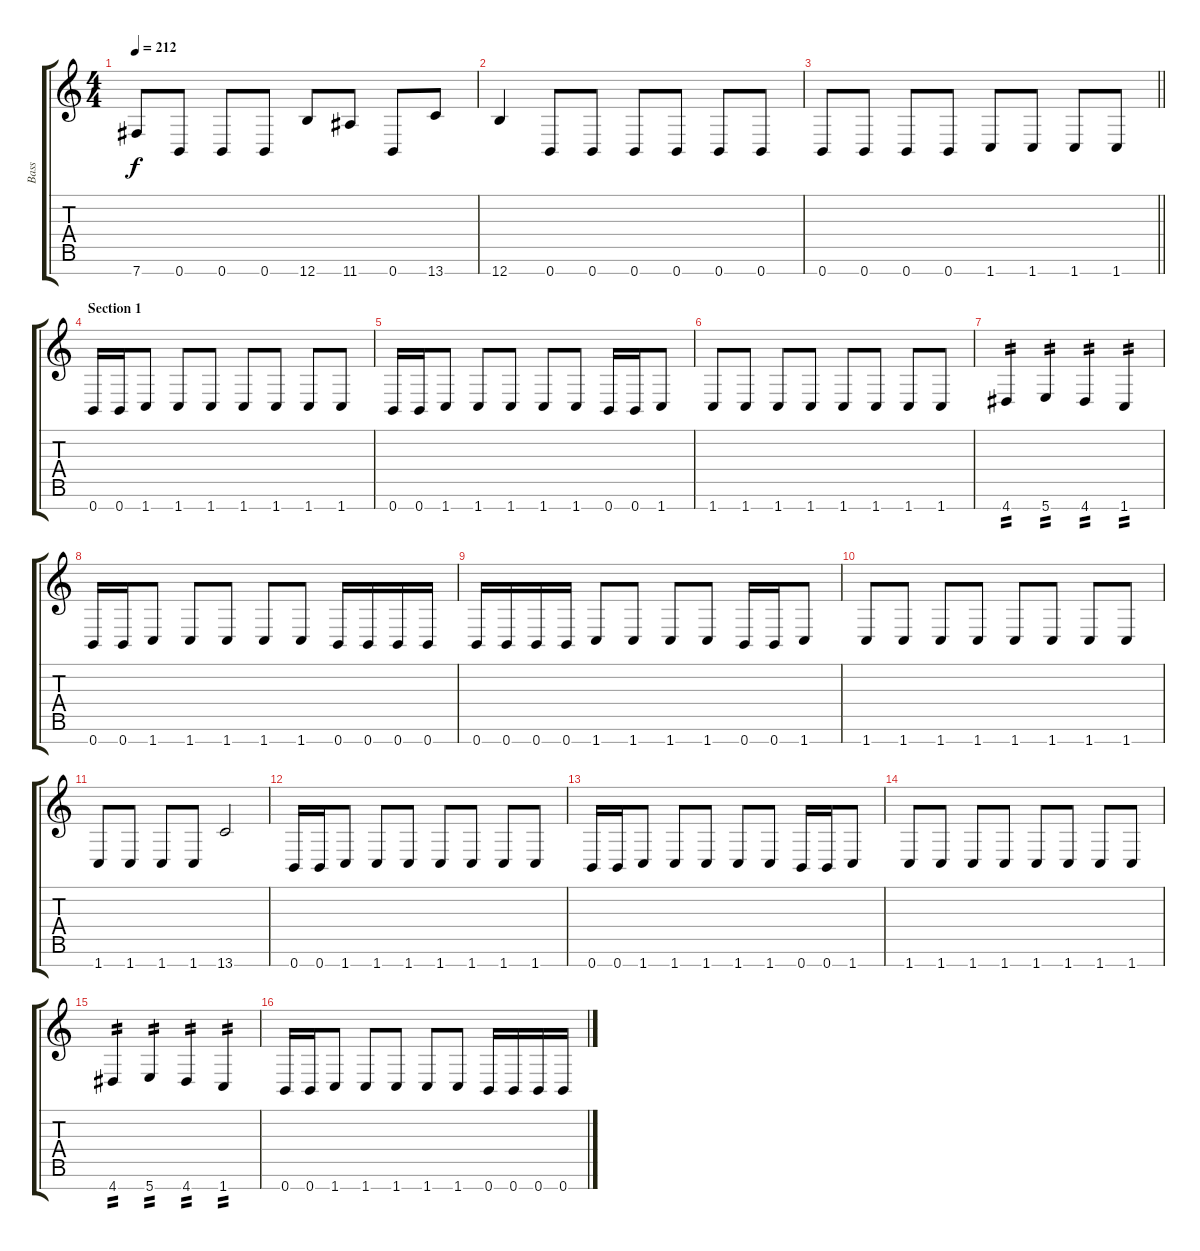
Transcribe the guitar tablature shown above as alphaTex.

\track ("Bass" "Bass") {instrument electricbasspick}
\staff {score tabs}
\tuning (E4 B3 G3 D3 A2 E2 B1) {hide}
\ts (4 4)
\tempo 212
\clef g2
\ks c
7.7.8{dy f} 0.7.8 0.7.8 0.7.8 12.7.8 11.7.8 0.7.8 13.7.8 |
12.7.4 0.7.8 0.7.8 0.7.8 0.7.8 0.7.8 0.7.8 |
\barLineRight lightlight
0.7.8 0.7.8 0.7.8 0.7.8 1.7.8 1.7.8 1.7.8 1.7.8 |
\section ("" "Section 1")
0.7.16 0.7.16 1.7.8 1.7.8 1.7.8 1.7.8 1.7.8 1.7.8 1.7.8 |
0.7.16 0.7.16 1.7.8 1.7.8 1.7.8 1.7.8 1.7.8 0.7.16 0.7.16 1.7.8 |
1.7.8 1.7.8 1.7.8 1.7.8 1.7.8 1.7.8 1.7.8 1.7.8 |
4.7.4{tp 2} 5.7.4{tp 2} 4.7.4{tp 2} 1.7.4{tp 2} |
0.7.16 0.7.16 1.7.8 1.7.8 1.7.8 1.7.8 1.7.8 0.7.16 0.7.16 0.7.16 0.7.16 |
0.7.16 0.7.16 0.7.16 0.7.16 1.7.8 1.7.8 1.7.8 1.7.8 0.7.16 0.7.16 1.7.8 |
1.7.8 1.7.8 1.7.8 1.7.8 1.7.8 1.7.8 1.7.8 1.7.8 |
1.7.8 1.7.8 1.7.8 1.7.8 13.7.2 |
0.7.16 0.7.16 1.7.8 1.7.8 1.7.8 1.7.8 1.7.8 1.7.8 1.7.8 |
0.7.16 0.7.16 1.7.8 1.7.8 1.7.8 1.7.8 1.7.8 0.7.16 0.7.16 1.7.8 |
1.7.8 1.7.8 1.7.8 1.7.8 1.7.8 1.7.8 1.7.8 1.7.8 |
4.7.4{tp 2} 5.7.4{tp 2} 4.7.4{tp 2} 1.7.4{tp 2} |
0.7.16 0.7.16 1.7.8 1.7.8 1.7.8 1.7.8 1.7.8 0.7.16 0.7.16 0.7.16 0.7.16
